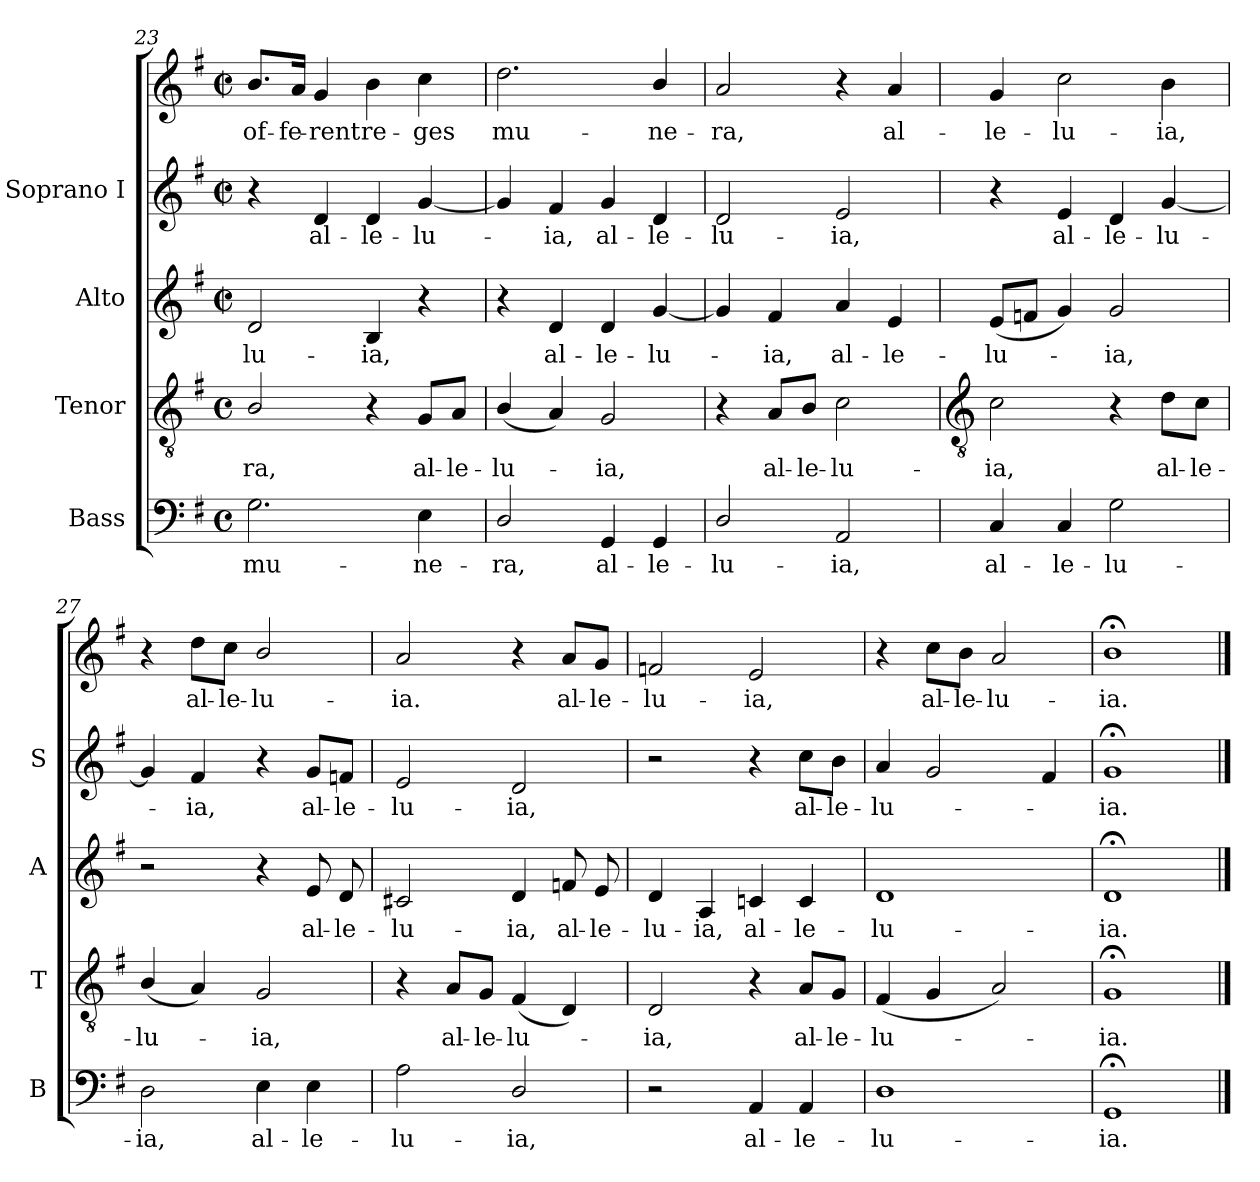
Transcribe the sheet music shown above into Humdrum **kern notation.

**kern	**text	**kern	**text	**kern	**text	**kern	**text	**kern	**text
*part4	*part4	*part3	*part3	*part2	*part2	*part1	*part1	*part1	*part1
*staff5	*staff5	*staff4	*staff4	*staff3	*staff3	*staff2	*staff2	*staff1	*staff1
*I"Bass	*	*I"Tenor	*	*I"Alto	*	*I"Soprano I	*	*	*
*I'B	*	*I'T	*	*I'A	*	*I'S	*	*	*
*clefF4	*	*clefGv2	*	*clefG2	*	*clefG2	*	*clefG2	*
*k[f#]	*	*k[f#]	*	*k[f#]	*	*k[f#]	*	*k[f#]	*
*G:	*	*G:	*	*G:	*	*G:	*	*G:	*
*M4/4	*	*M4/4	*	*M2/2	*	*M2/2	*	*M2/2	*
*met(c)	*	*met(c)	*	*met(c|)	*	*met(c|)	*	*met(c|)	*
=23	=23	=23	=23	=23	=23	=23	=23	=23	=23
!	!LO:LY:b	!	!LO:LY:b	!	!LO:LY:b	!	!	!	!LO:LY:b
2.G	mu-	2B/	-ra,	2d	-lu-	4r	.	8.b/L	of-
!	!	!	!	!	!	!	!	!	!LO:LY:b
.	.	.	.	.	.	.	.	16a/Jk	-fe-
!	!	!	!	!	!	!	!LO:LY:b	!	!LO:LY:b
.	.	.	.	.	.	4d	al-	4g	-rent
!	!	!	!	!	!LO:LY:b	!	!LO:LY:b	!	!LO:LY:b
.	.	4r	.	4B	-ia,	4d	-le-	4b	re-
!	!LO:LY:b	!	!LO:LY:b	!	!	!	!LO:LY:b	!	!LO:LY:b
4E	-ne-	8G/L	al-	4r	.	[4g	-lu-	4cc	-ges
!	!	!	!LO:LY:b	!	!	!	!	!	!
.	.	8A/J	-le-	.	.	.	.	.	.
=24	=24	=24	=24	=24	=24	=24	=24	=24	=24
!	!LO:LY:b	!	!LO:LY:b	!	!	!	!	!	!LO:LY:b
2D/	-ra,	(<4B/	-lu-	4r	.	4g]	.	2.dd	mu-
!	!	!	!	!	!LO:LY:b	!	!LO:LY:b	!	!
.	.	4A)	.	4d	al-	4f#	-ia,	.	.
!	!LO:LY:b	!	!LO:LY:b	!	!LO:LY:b	!	!LO:LY:b	!	!
4GG	al-	2G	ia,	4d	-le-	4g	al-	.	.
!	!LO:LY:b	!	!	!	!LO:LY:b	!	!LO:LY:b	!	!LO:LY:b
4GG	-le-	.	.	[4g	-lu-	4d	-le-	4b/	-ne-
=25	=25	=25	=25	=25	=25	=25	=25	=25	=25
!	!LO:LY:b	!	!	!	!	!	!LO:LY:b	!	!LO:LY:b
2D/	-lu-	4r	.	4g]	.	2d	-lu-	2a	-ra,
!	!	!	!LO:LY:b	!	!LO:LY:b	!	!	!	!
.	.	8A/L	al-	4f#	ia,	.	.	.	.
!	!	!	!LO:LY:b	!	!	!	!	!	!
.	.	8B/J	-le-	.	.	.	.	.	.
!	!LO:LY:b	!	!LO:LY:b	!	!LO:LY:b	!	!LO:LY:b	!	!
2AA	-ia,	2c	-lu-	4a	al-	2e	-ia,	4r	.
!	!	!	!	!	!LO:LY:b	!	!	!	!LO:LY:b
.	.	.	.	4e	-le-	.	.	4a	al-
!!LO:LB:g=z
=26	=26	=26	=26	=26	=26	=26	=26	=26	=26
*	*	*clefGv2	*	*	*	*	*	*	*
!	!LO:LY:b	!	!LO:LY:b	!	!LO:LY:b	!	!	!	!LO:LY:b
4C	al-	2c	-ia,	(<8eL	-lu-	4r	.	4g	le-
.	.	.	.	8fnJ	.	.	.	.	.
!	!LO:LY:b	!	!	!	!	!	!LO:LY:b	!	!LO:LY:b
4C	-le-	.	.	4g)	.	4e	al-	2cc	-lu-
!	!LO:LY:b	!	!	!	!LO:LY:b	!	!LO:LY:b	!	!
2G	-lu-	4r	.	2g	ia,	4d	-le-	.	.
!	!	!	!LO:LY:b	!	!	!	!LO:LY:b	!	!LO:LY:b
.	.	8d\L	al-	.	.	[4g	-lu-	4b	-ia,
!	!	!	!LO:LY:b	!	!	!	!	!	!
.	.	8c\J	-le-	.	.	.	.	.	.
=27	=27	=27	=27	=27	=27	=27	=27	=27	=27
!	!LO:LY:b	!	!LO:LY:b	!	!	!	!	!	!
2D	-ia,	(<4B/	-lu-	2r	.	4g]	.	4r	.
!	!	!	!	!	!	!	!LO:LY:b	!	!LO:LY:b
.	.	4A)	.	.	.	4f#	-ia,	8dd\L	al-
!	!	!	!	!	!	!	!	!	!LO:LY:b
.	.	.	.	.	.	.	.	8cc\J	-le-
!	!LO:LY:b	!	!LO:LY:b	!	!	!	!	!	!LO:LY:b
4E	al-	2G	ia,	4r	.	4r	.	2b/	-lu-
!	!LO:LY:b	!	!	!	!LO:LY:b	!	!LO:LY:b	!	!
4E	-le-	.	.	8e	al-	8g/L	al-	.	.
!	!	!	!	!	!LO:LY:b	!	!LO:LY:b	!	!
.	.	.	.	8d	-le-	8fn/J	-le-	.	.
=28	=28	=28	=28	=28	=28	=28	=28	=28	=28
!	!LO:LY:b	!	!	!	!LO:LY:b	!	!LO:LY:b	!	!LO:LY:b
2A	-lu-	4r	.	2c#X	-lu-	2e	-lu-	2a	-ia.
!	!	!	!LO:LY:b	!	!	!	!	!	!
.	.	8A/L	al-	.	.	.	.	.	.
!	!	!	!LO:LY:b	!	!	!	!	!	!
.	.	8G/J	-le-	.	.	.	.	.	.
!	!LO:LY:b	!	!LO:LY:b	!	!LO:LY:b	!	!LO:LY:b	!	!
2D/	-ia,	(<4F#	-lu-	4d	-ia,	2d	-ia,	4r	.
!	!	!	!	!	!LO:LY:b	!	!	!	!LO:LY:b
.	.	4D)	.	8fn	al-	.	.	8a/L	al-
!	!	!	!	!	!LO:LY:b	!	!	!	!LO:LY:b
.	.	.	.	8e	-le-	.	.	8g/J	-le-
=29	=29	=29	=29	=29	=29	=29	=29	=29	=29
!	!	!	!LO:LY:b	!	!LO:LY:b	!	!	!	!LO:LY:b
2r	.	2D	ia,	4d	-lu-	2r	.	2fn	lu-
!	!	!	!	!	!LO:LY:b	!	!	!	!
.	.	.	.	4A	-ia,	.	.	.	.
!	!LO:LY:b	!	!	!	!LO:LY:b	!	!	!	!LO:LY:b
4AA	al-	4r	.	4cn	al-	4r	.	2e	-ia,
!	!LO:LY:b	!	!LO:LY:b	!	!LO:LY:b	!	!LO:LY:b	!	!
4AA	-le-	8A/L	al-	4c	-le-	8cc\L	al-	.	.
!	!	!	!LO:LY:b	!	!	!	!LO:LY:b	!	!
.	.	8G/J	-le-	.	.	8b\J	-le-	.	.
=30	=30	=30	=30	=30	=30	=30	=30	=30	=30
!	!LO:LY:b	!	!LO:LY:b	!	!LO:LY:b	!	!LO:LY:b	!	!
1D	-lu-	(<4F#	-lu-	1d	-lu-	4a	-lu-	4r	.
!	!	!	!	!	!	!	!	!	!LO:LY:b
.	.	4G	.	.	.	2g	.	8cc\L	-al-
!	!	!	!	!	!	!	!	!	!LO:LY:b
.	.	.	.	.	.	.	.	8b\J	-le-
!	!	!	!	!	!	!	!	!	!LO:LY:b
.	.	2A)	.	.	.	.	.	2a	-lu-
.	.	.	.	.	.	4f#	.	.	.
=31	=31	=31	=31	=31	=31	=31	=31	=31	=31
!	!LO:LY:b	!	!LO:LY:b	!	!LO:LY:b	!	!LO:LY:b	!	!LO:LY:b
1GG;<	-ia.	1G;<	ia.	1d;<	-ia.	1g;<	ia.	1b;<	ia.
==	==	==	==	==	==	==	==	==	==
*-	*-	*-	*-	*-	*-	*-	*-	*-	*-
